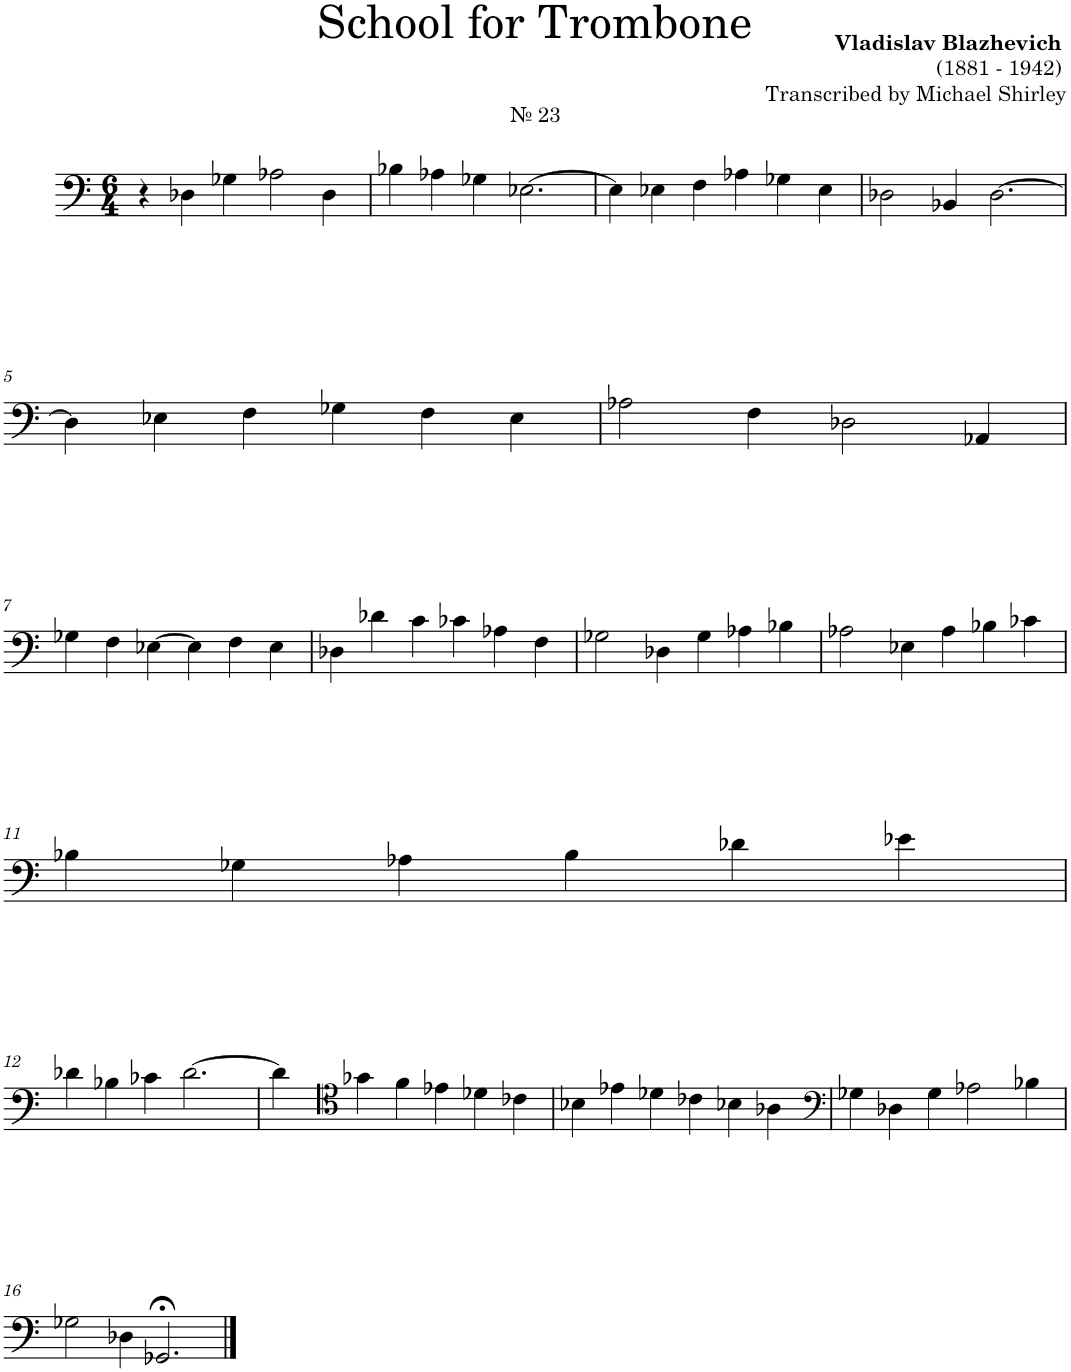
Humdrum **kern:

**kern
*part1
*staff1
*I"Trombone
*I'Tbn.
*clefF4
*k[]
*M6/4
=1
!LO:TX:a:t=№ 23
4r
4D-X\
4G-X\
2A-X\
4D-\
=2
4B-X\
4A-X\
4G-X\
[2.E-X\
=3
4E-\]
4E-X\
4F\
4A-X\
4G-X\
4E-\
=4
2D-X\
4BB-X/
[2.D-\
!!LO:LB:g=z
=5
4D-\]
4E-X\
4F\
4G-X\
4F\
4E-\
=6
2A-X\
4F\
2D-X\
4AA-X/
!!LO:LB:g=z
=7
4G-X\
4F\
[4E-X\
4E-\]
4F\
4E-\
=8
4D-X\
4d-X\
4c\
4c-X\
4A-X\
4F\
=9
2G-X\
4D-X\
4G-\
4A-X\
4B-X\
=10
2A-X\
4E-X\
4A-\
4B-X\
4c-X\
!!LO:LB:g=z
=11
4B-X\
4G-X\
4A-X\
4B-\
4d-X\
4e-X\
!!LO:LB:g=z
=12
4d-X\
4B-X\
4c-X\
[2.d-\
=13
4d-\]
*clefC4
4g-X\
4f\
4e-X\
4d-X\
4c-X\
=14
4B-X\
4e-X\
4d-X\
4c-X\
4B-X\
4A-X\
=15
*clefF4
4G-X\
4D-X\
4G-\
2A-X\
4B-X\
!!LO:LB:g=z
=16
2G-X\
4D-X\
2.GG-X;</
==
*-
